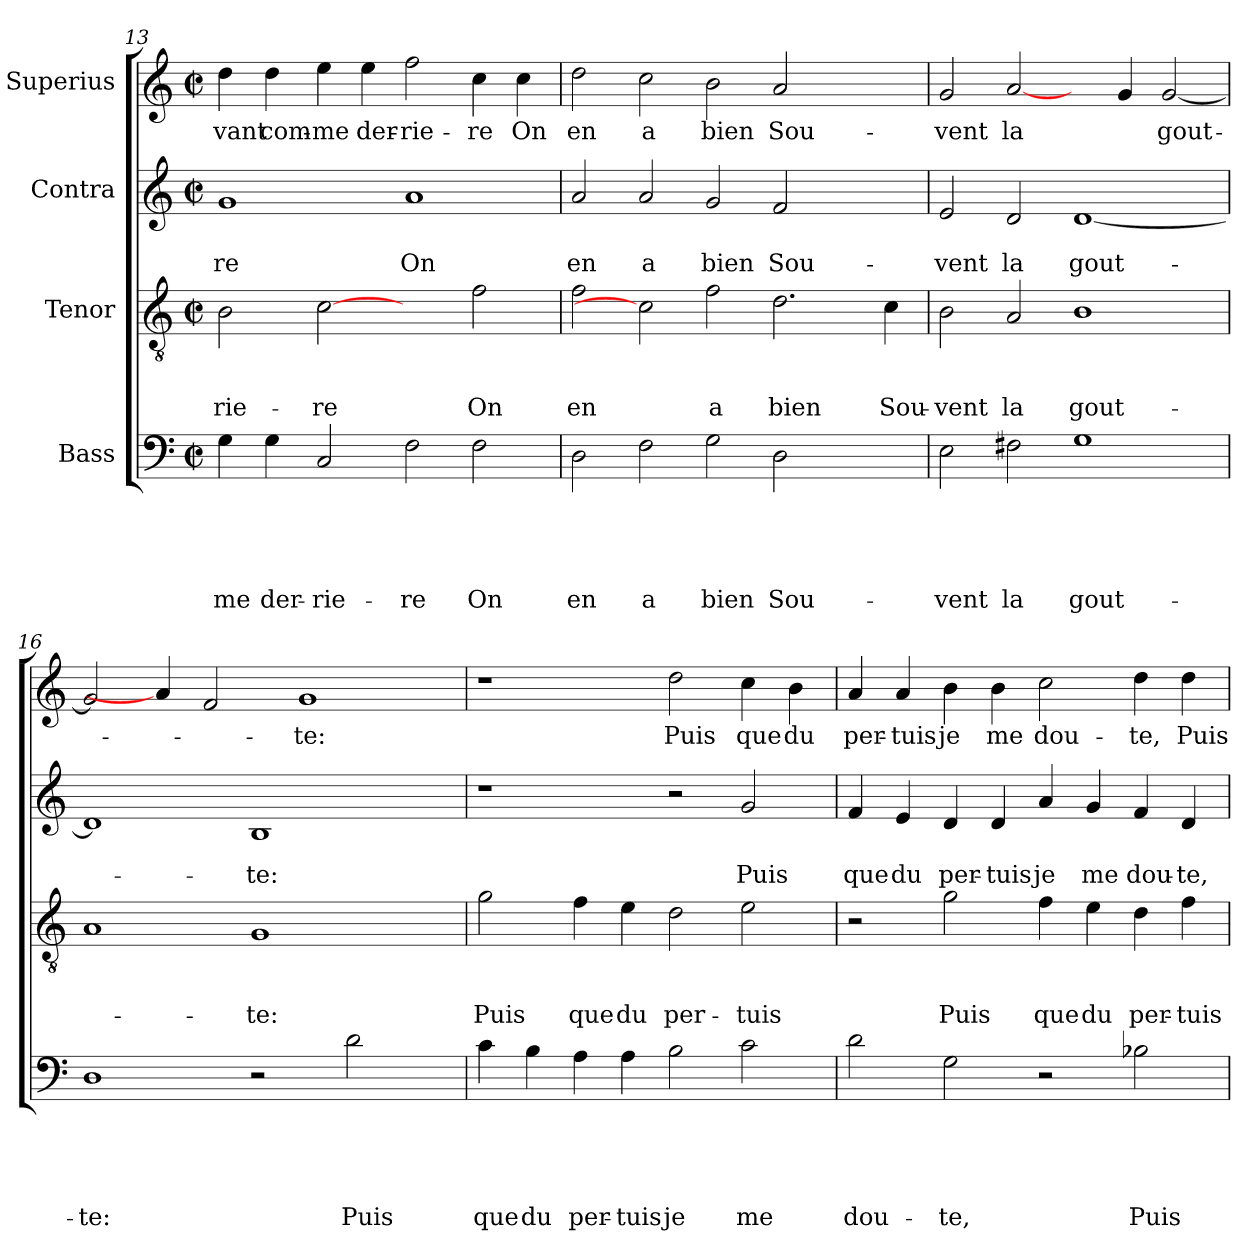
**kern	**text	**text	**text	**text	**text	**kern	**text	**text	**text	**kern	**text	**text	**kern	**text
*part4	*part4	*part4	*part4	*part4	*part4	*part3	*part3	*part3	*part3	*part2	*part2	*part2	*part1	*part1
*staff4	*staff4	*staff4	*staff4	*staff4	*staff4	*staff3	*staff3	*staff3	*staff3	*staff2	*staff2	*staff2	*staff1	*staff1
*I"Bass	*	*	*	*	*	*I"Tenor	*	*	*	*I"Contra	*	*	*I"Superius	*
*clefF4	*	*	*	*	*	*clefGv2	*	*	*	*clefG2	*	*	*clefG2	*
*k[]	*	*	*	*	*	*k[]	*	*	*	*k[]	*	*	*k[]	*
*C:	*	*	*	*	*	*C:	*	*	*	*C:	*	*	*C:	*
*M2/2	*	*	*	*	*	*M2/2	*	*	*	*M2/2	*	*	*M2/2	*
*met(c|)	*	*	*	*	*	*met(c|)	*	*	*	*met(c|)	*	*	*met(c|)	*
=13	=13	=13	=13	=13	=13	=13	=13	=13	=13	=13	=13	=13	=13	=13
!	!	!	!	!	!LO:LY:b	!	!	!	!LO:LY:b	!	!	!LO:LY:b	!	!LO:LY:b
4G\	.	.	.	.	-me	2B\	.	.	-rie-	1g	.	-re	4dd\	-vant
!	!	!	!	!	!LO:LY:b	!	!	!	!	!	!	!	!	!LO:LY:b
4G\	.	.	.	.	der-	.	.	.	.	.	.	.	4dd\	com-
!	!	!	!	!	!LO:LY:b:rj	!	!	!	!LO:LY:b	!	!	!	!	!LO:LY:b:rj
2C/	.	.	.	.	-rie-	[2c	.	.	-re	.	.	.	4ee\	-me
!	!	!	!	!	!	!	!	!	!	!	!	!	!	!LO:LY:b
.	.	.	.	.	.	.	.	.	.	.	.	.	4ee\	der-
!	!	!	!	!	!LO:LY:b	!	!	!	!	!	!	!LO:LY:b	!	!LO:LY:b:rj
2F\	.	.	.	.	-re	2ryy	.	.	.	1a	.	On	2ff\	-rie-
!	!	!	!	!	!LO:LY:b	!	!	!	!LO:LY:b	!	!	!	!	!LO:LY:b
2F\	.	.	.	.	On	2f\	.	.	On	.	.	.	4cc\	-re
!	!	!	!	!	!	!	!	!	!	!	!	!	!	!LO:LY:b
.	.	.	.	.	.	.	.	.	.	.	.	.	4cc\	On
!!LO:LB:g=z
=14	=14	=14	=14	=14	=14	=14	=14	=14	=14	=14	=14	=14	=14	=14
!	!	!	!	!	!LO:LY:b	!	!	!	!LO:LY:b	!	!	!LO:LY:b	!	!LO:LY:b
2D\	.	.	.	.	en	2f\	.	.	en	2a/	.	en	2dd\	en
!	!	!	!	!	!LO:LY:b	!	!	!	!	!	!	!LO:LY:b	!	!LO:LY:b
2F\	.	.	.	.	a	2c]	.	.	.	2a/	.	a	2cc\	a
!	!	!	!	!	!LO:LY:b	!	!	!	!LO:LY:b	!	!	!LO:LY:b	!	!LO:LY:b
2G\	.	.	.	.	bien	2f\	.	.	a	2g/	.	bien	2b\	bien
!	!	!	!	!	!LO:LY:b	!	!	!	!LO:LY:b	!	!	!LO:LY:b	!	!LO:LY:b
2D\	.	.	.	.	Sou-	2.d\	.	.	bien	2f/	.	Sou-	2a/	Sou-
2ryy	.	.	.	.	.	.	.	.	.	2ryy	.	.	2ryy	.
!	!	!	!	!	!	!	!	!	!LO:LY:b	!	!	!	!	!
.	.	.	.	.	.	4c\	.	.	Sou-	.	.	.	.	.
=15	=15	=15	=15	=15	=15	=15	=15	=15	=15	=15	=15	=15	=15	=15
!	!	!	!	!	!LO:LY:b	!	!	!	!LO:LY:b:rj	!	!	!LO:LY:b	!	!LO:LY:b
2E\	.	.	.	.	-vent	2B\	.	.	-vent	2e/	.	-vent	2g/	-vent
!	!	!	!	!	!LO:LY:b	!	!	!	!LO:LY:b	!	!	!LO:LY:b	!	!LO:LY:b
2F#X\	.	.	.	.	la	2A/	.	.	la	2d/	.	la	[2a/	la
!	!	!	!	!	!LO:LY:b	!	!	!	!LO:LY:b	!	!	!LO:LY:b	!	!
1G	.	.	.	.	gout-	1B	.	.	gout-	[<1d	.	gout-	4ryy	.
.	.	.	.	.	.	.	.	.	.	.	.	.	4g/	.
!	!	!	!	!	!	!	!	!	!	!	!	!	!	!LO:LY:b
.	.	.	.	.	.	.	.	.	.	.	.	.	[<2g/	gout-
=16	=16	=16	=16	=16	=16	=16	=16	=16	=16	=16	=16	=16	=16	=16
!	!	!	!	!	!LO:LY:b	!	!	!	!	!	!	!	!	!
1D	.	.	.	.	-te:	1A	.	.	.	1d]	.	.	2g/]	.
.	.	.	.	.	.	.	.	.	.	.	.	.	4a/]	.
.	.	.	.	.	.	.	.	.	.	.	.	.	2f/	.
!	!	!	!	!	!	!	!	!	!LO:LY:b	!	!	!LO:LY:b	!	!
2r	.	.	.	.	.	1G	.	.	-te:	1B	.	-te:	.	.
!	!	!	!	!	!	!	!	!	!	!	!	!	!	!LO:LY:b
.	.	.	.	.	.	.	.	.	.	.	.	.	1g	-te:
!	!	!	!	!	!LO:LY:b	!	!	!	!	!	!	!	!	!
2d\	.	.	.	.	Puis	.	.	.	.	.	.	.	.	.
4ryy	.	.	.	.	.	4ryy	.	.	.	4ryy	.	.	.	.
=17	=17	=17	=17	=17	=17	=17	=17	=17	=17	=17	=17	=17	=17	=17
!	!	!	!	!	!LO:LY:b	!	!	!	!LO:LY:b	!	!	!	!	!
4c\	.	.	.	.	que	2g\	.	.	Puis	1r	.	.	1r	.
!	!	!	!	!	!LO:LY:b	!	!	!	!	!	!	!	!	!
4B\	.	.	.	.	du	.	.	.	.	.	.	.	.	.
!	!	!	!	!	!LO:LY:b	!	!	!	!LO:LY:b	!	!	!	!	!
4A\	.	.	.	.	per-	4f\	.	.	que	.	.	.	.	.
!	!	!	!	!	!LO:LY:b:rj	!	!	!	!LO:LY:b	!	!	!	!	!
4A\	.	.	.	.	-tuis	4e\	.	.	du	.	.	.	.	.
!	!	!	!	!	!LO:LY:b	!	!	!	!LO:LY:b	!	!	!	!	!LO:LY:b
2B\	.	.	.	.	je	2d\	.	.	per-	2r	.	.	2dd\	Puis
!	!	!	!	!	!LO:LY:b	!	!	!	!LO:LY:b	!	!	!LO:LY:b	!	!LO:LY:b
2c\	.	.	.	.	me	2e\	.	.	-tuis	2g/	.	Puis	4cc\	que
!	!	!	!	!	!	!	!	!	!	!	!	!	!	!LO:LY:b
.	.	.	.	.	.	.	.	.	.	.	.	.	4b\	du
!!LO:PB:g=z
=18	=18	=18	=18	=18	=18	=18	=18	=18	=18	=18	=18	=18	=18	=18
!	!	!	!	!	!LO:LY:b	!	!	!	!	!	!	!LO:LY:b	!	!LO:LY:b
2d\	.	.	.	.	dou-	2r	.	.	.	4f/	.	que	4a/	per-
!	!	!	!	!	!	!	!	!	!	!	!	!LO:LY:b	!	!LO:LY:b:rj
.	.	.	.	.	.	.	.	.	.	4e/	.	du	4a/	-tuis
!	!	!	!	!	!LO:LY:b	!	!	!	!LO:LY:b	!	!	!LO:LY:b	!	!LO:LY:b
2G\	.	.	.	.	-te,	2g\	.	.	Puis	4d/	.	per-	4b\	je
!	!	!	!	!	!	!	!	!	!	!	!	!LO:LY:b:rj	!	!LO:LY:b
.	.	.	.	.	.	.	.	.	.	4d/	.	-tuis	4b\	me
!	!	!	!	!	!	!	!	!	!LO:LY:b	!	!	!LO:LY:b	!	!LO:LY:b
2r	.	.	.	.	.	4f\	.	.	que	4a/	.	je	2cc\	dou-
!	!	!	!	!	!	!	!	!	!LO:LY:b	!	!	!LO:LY:b	!	!
.	.	.	.	.	.	4e\	.	.	du	4g/	.	me	.	.
!	!	!	!	!	!LO:LY:b	!	!	!	!LO:LY:b	!	!	!LO:LY:b	!	!LO:LY:b
2B-X\	.	.	.	.	Puis	4d\	.	.	per-	4f/	.	dou-	4dd\	-te,
!	!	!	!	!	!	!	!	!	!LO:LY:b:rj	!	!	!LO:LY:b	!	!LO:LY:b
.	.	.	.	.	.	4f\	.	.	-tuis	4d/	.	-te,	4dd\	Puis
=	=	=	=	=	=	=	=	=	=	=	=	=	=	=
*-	*-	*-	*-	*-	*-	*-	*-	*-	*-	*-	*-	*-	*-	*-
